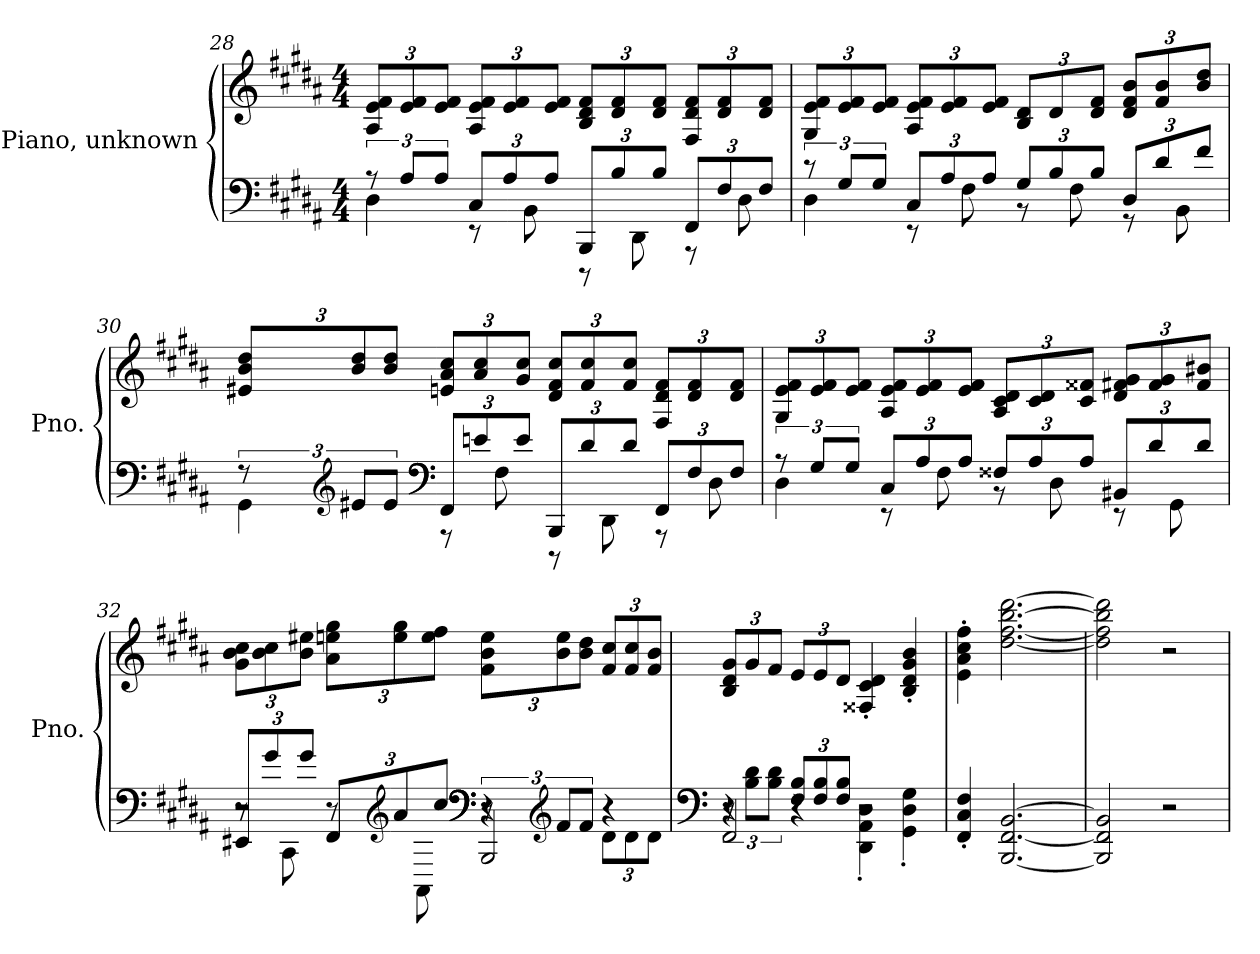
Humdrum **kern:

**kern	**kern
*part1	*part1
*staff2	*staff1
*I"Piano, unknown	*
*I'Pno.	*
*clefF4	*clefG2
*k[f#c#g#d#a#]	*k[f#c#g#d#a#]
*M4/4	*M4/4
=28	=28
*^	*
*	*	*Xbrackettup
12r	4D#\	12A#/ 12e/ 12f#/L
12A#/L	.	12e/ 12f#/
12A#/J	.	12e/ 12f#/J
*Xbrackettup	*	*
12C#/L	8r	12A#/ 12e/ 12f#/L
12A#/	.	12e/ 12f#/
.	8BB\	.
12A#/J	.	12e/ 12f#/J
12BBB/L	8r	12B/ 12d#/ 12f#/L
12B/	.	12d#/ 12f#/
.	8DD#\	.
12B/J	.	12d#/ 12f#/J
12FF#/L	8r	12F#/ 12d#/ 12f#/L
12F#/	.	12d#/ 12f#/
.	8D#\	.
12F#/J	.	12d#/ 12f#/J
!!LO:LB:g=z
=29	=29	=29
*brackettup	*	*
12r	4D#\	12G#/ 12e/ 12f#/L
12G#/L	.	12e/ 12f#/
12G#/J	.	12e/ 12f#/J
*Xbrackettup	*	*
12C#/L	8r	12A#/ 12e/ 12f#/L
12A#/	.	12e/ 12f#/
.	8F#\	.
12A#/J	.	12e/ 12f#/J
12G#/L	8r	12B/ 12d#/L
12B/	.	12d#/
.	8F#\	.
12B/J	.	12d#/ 12f#/J
12D#/L	8r	12d#/ 12f#/ 12b/L
12d#/	.	12f#/ 12b/
.	8BB\	.
12f#/J	.	12b/ 12dd#/J
=30	=30	=30
*brackettup	*	*
12r	4GG#\	12e#X/ 12b/ 12dd#/L
*clefG2	*	*
12e#X/L	.	12b/ 12dd#/
12e#/J	.	12b/ 12dd#/J
*clefF4	*	*
*Xbrackettup	*	*
12FF#/L	8r	12en/ 12a#/ 12cc#/L
12en/	.	12a#/ 12cc#/
.	8F#\	.
12e/J	.	12g#/ 12cc#/J
12BBB/L	8r	12d#/ 12f#/ 12cc#/L
12d#/	.	12f#/ 12cc#/
.	8DD#\	.
12d#/J	.	12f#/ 12cc#/J
12FF#/L	8r	12F#/ 12d#/ 12f#/L
12F#/	.	12d#/ 12f#/
.	8D#\	.
12F#/J	.	12d#/ 12f#/J
!!LO:PB:g=z
=31	=31	=31
*brackettup	*	*
12r	4D#\	12G#/ 12e/ 12f#/L
12G#/L	.	12e/ 12f#/
12G#/J	.	12e/ 12f#/J
*Xbrackettup	*	*
12C#/L	8r	12A#/ 12e/ 12f#/L
12A#/	.	12e/ 12f#/
.	8F#\	.
12A#/J	.	12e/ 12f#/J
12F##X/L	8r	12A#/ 12c#/ 12d#/L
12A#/	.	12c#/ 12d#/
.	8D#\	.
12A#/J	.	12c#/ 12f##X/J
12BB#X/L	8r	12d#/ 12f#X/ 12g#/L
12d#/	.	12f#/ 12g#/
.	8GG#\	.
12d#/J	.	12f#/ 12b#X/J
=32	=32	=32
*	*^	*
12EE#X/L	8r	2r	12g#\ 12b\ 12cc#\L
12g#/	.	.	12b\ 12cc#\
.	8CC#\	.	.
12g#/J	.	.	12b\ 12ee#X\J
12FF#/L	8r	.	12a#\ 12een\ 12gg#\L
*clefG2	*	*	*
12a#/	.	.	12ee\ 12gg#\
.	8AA#\	.	.
12cc#/J	.	.	12ee\ 12ff#\J
*clefF4	*	*	*
*brackettup	*	*	*
12r	4r	2BBB/	12f#\ 12b\ 12ee\L
*clefG2	*	*	*
12f#/L	.	.	12b\ 12ee\
12f#/J	.	.	12b\ 12dd#\J
*	*Xbrackettup	*	*
4r	12d#\L	.	12f#/ 12cc#/L
.	12d#\	.	12f#/ 12cc#/
.	12d#\J	.	12f#/ 12b/J
!!LO:LB:g=z
=33	=33	=33	=33
*clefF4	*	*	*
*	*brackettup	*	*
4r	12r	2FF#/	12B/ 12d#/ 12g#/L
.	12B\ 12d#\L	.	12g#/
.	12B\ 12d#\J	.	12f#/J
*Xbrackettup	*	*	*
12F#/ 12B/L	4r	.	12e/L
12F#/ 12B/	.	.	12e/
12F#/ 12B/J	.	.	12d#/J
2r	4DD#\' 4AA#\' 4D#\'	2r	4F##X/' 4c#/' 4d#/'
.	4GG#\' 4D#\' 4G#\'	.	4B/' 4d#/' 4g#/' 4b/'
*v	*v	*v	*
=34	=34
4FF#/' 4C#/' 4F#/'	4e\' 4a#\' 4cc#\' 4ff#\'
[2.BBB/ [2.FF#/ [2.BB/	[2.dd#\ [2.ff#\ [2.bb\ [2.ddd#\
=35	=35
2BBB/] 2FF#/] 2BB/]	2dd#\] 2ff#\] 2bb\] 2ddd#\]
2r	2r
=	=
*-	*-
